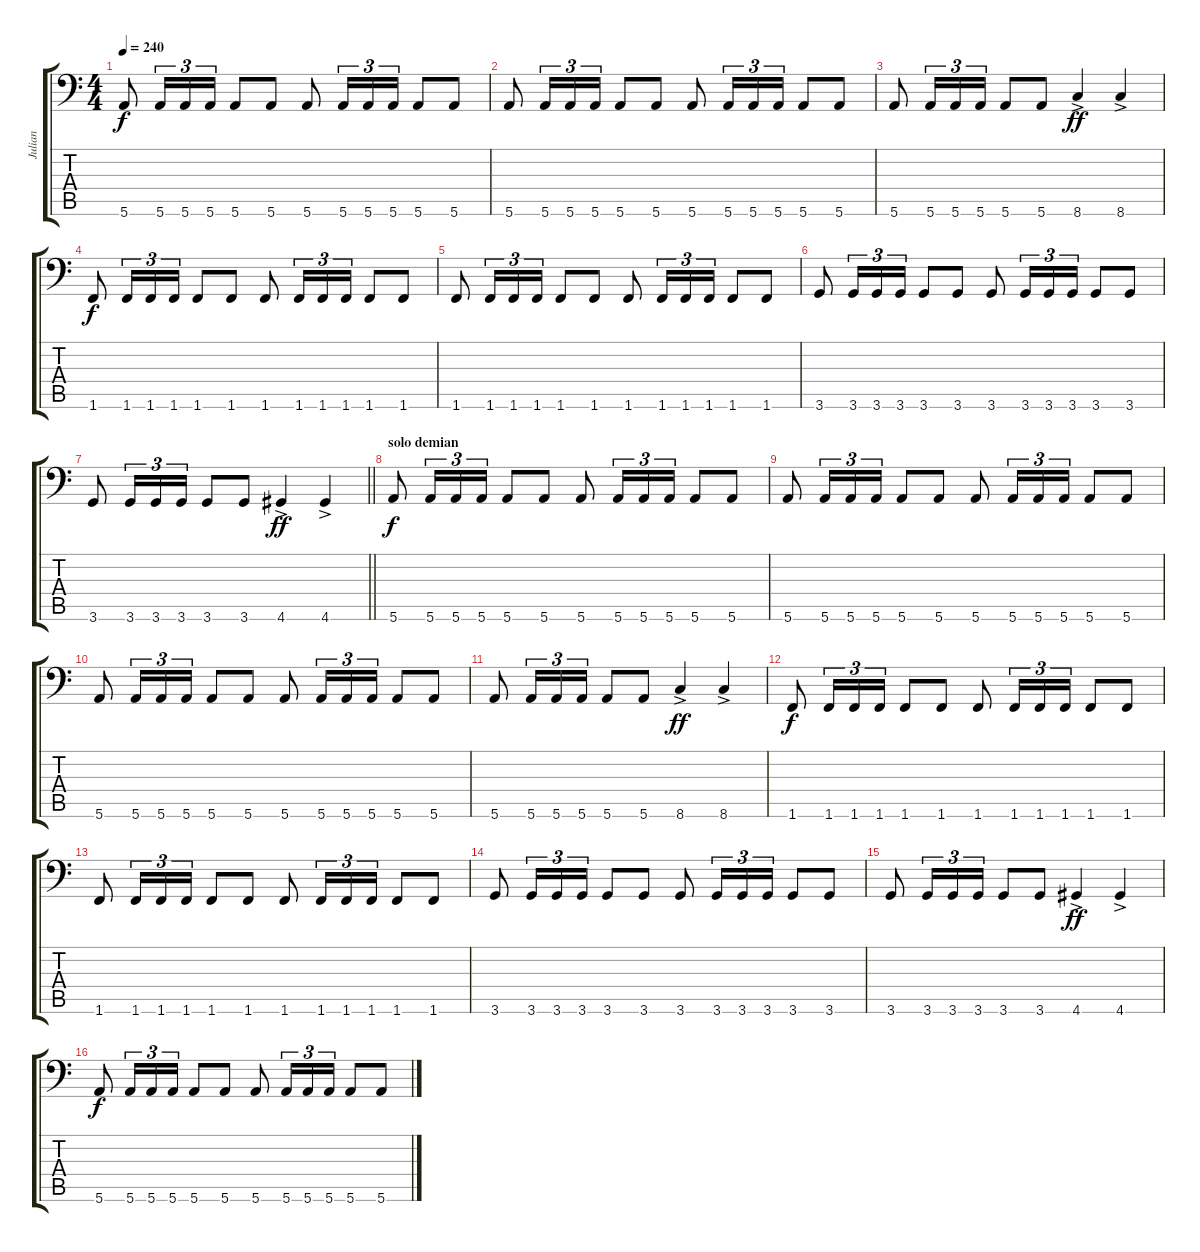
\track ("Julian" "Julian") {instrument electricbasspick}
\staff {score tabs}
\tuning (E3 B2 G2 D2 A1 E1) {hide}
\ts (4 4)
\tempo 240
\clef f4
\ks c
5.6.8{dy f} 5.6.16{tu (3 2)} 5.6.16{tu (3 2)} 5.6.16{tu (3 2)} 5.6.8 5.6.8 5.6.8 5.6.16{tu (3 2)} 5.6.16{tu (3 2)} 5.6.16{tu (3 2)} 5.6.8 5.6.8 |
5.6.8 5.6.16{tu (3 2)} 5.6.16{tu (3 2)} 5.6.16{tu (3 2)} 5.6.8 5.6.8 5.6.8 5.6.16{tu (3 2)} 5.6.16{tu (3 2)} 5.6.16{tu (3 2)} 5.6.8 5.6.8 |
5.6.8 5.6.16{tu (3 2)} 5.6.16{tu (3 2)} 5.6.16{tu (3 2)} 5.6.8 5.6.8 8.6{ac}.4{dy ff} 8.6{ac}.4 |
1.6.8{dy f} 1.6.16{tu (3 2)} 1.6.16{tu (3 2)} 1.6.16{tu (3 2)} 1.6.8 1.6.8 1.6.8 1.6.16{tu (3 2)} 1.6.16{tu (3 2)} 1.6.16{tu (3 2)} 1.6.8 1.6.8 |
1.6.8 1.6.16{tu (3 2)} 1.6.16{tu (3 2)} 1.6.16{tu (3 2)} 1.6.8 1.6.8 1.6.8 1.6.16{tu (3 2)} 1.6.16{tu (3 2)} 1.6.16{tu (3 2)} 1.6.8 1.6.8 |
3.6.8 3.6.16{tu (3 2)} 3.6.16{tu (3 2)} 3.6.16{tu (3 2)} 3.6.8 3.6.8 3.6.8 3.6.16{tu (3 2)} 3.6.16{tu (3 2)} 3.6.16{tu (3 2)} 3.6.8 3.6.8 |
\barLineRight lightlight
3.6.8 3.6.16{tu (3 2)} 3.6.16{tu (3 2)} 3.6.16{tu (3 2)} 3.6.8 3.6.8 4.6{ac}.4{dy ff} 4.6{ac}.4 |
\section ("" "solo demian")
5.6.8{dy f} 5.6.16{tu (3 2)} 5.6.16{tu (3 2)} 5.6.16{tu (3 2)} 5.6.8 5.6.8 5.6.8 5.6.16{tu (3 2)} 5.6.16{tu (3 2)} 5.6.16{tu (3 2)} 5.6.8 5.6.8 |
5.6.8 5.6.16{tu (3 2)} 5.6.16{tu (3 2)} 5.6.16{tu (3 2)} 5.6.8 5.6.8 5.6.8 5.6.16{tu (3 2)} 5.6.16{tu (3 2)} 5.6.16{tu (3 2)} 5.6.8 5.6.8 |
5.6.8 5.6.16{tu (3 2)} 5.6.16{tu (3 2)} 5.6.16{tu (3 2)} 5.6.8 5.6.8 5.6.8 5.6.16{tu (3 2)} 5.6.16{tu (3 2)} 5.6.16{tu (3 2)} 5.6.8 5.6.8 |
5.6.8 5.6.16{tu (3 2)} 5.6.16{tu (3 2)} 5.6.16{tu (3 2)} 5.6.8 5.6.8 8.6{ac}.4{dy ff} 8.6{ac}.4 |
1.6.8{dy f} 1.6.16{tu (3 2)} 1.6.16{tu (3 2)} 1.6.16{tu (3 2)} 1.6.8 1.6.8 1.6.8 1.6.16{tu (3 2)} 1.6.16{tu (3 2)} 1.6.16{tu (3 2)} 1.6.8 1.6.8 |
1.6.8 1.6.16{tu (3 2)} 1.6.16{tu (3 2)} 1.6.16{tu (3 2)} 1.6.8 1.6.8 1.6.8 1.6.16{tu (3 2)} 1.6.16{tu (3 2)} 1.6.16{tu (3 2)} 1.6.8 1.6.8 |
3.6.8 3.6.16{tu (3 2)} 3.6.16{tu (3 2)} 3.6.16{tu (3 2)} 3.6.8 3.6.8 3.6.8 3.6.16{tu (3 2)} 3.6.16{tu (3 2)} 3.6.16{tu (3 2)} 3.6.8 3.6.8 |
3.6.8 3.6.16{tu (3 2)} 3.6.16{tu (3 2)} 3.6.16{tu (3 2)} 3.6.8 3.6.8 4.6{ac}.4{dy ff} 4.6{ac}.4 |
5.6.8{dy f} 5.6.16{tu (3 2)} 5.6.16{tu (3 2)} 5.6.16{tu (3 2)} 5.6.8 5.6.8 5.6.8 5.6.16{tu (3 2)} 5.6.16{tu (3 2)} 5.6.16{tu (3 2)} 5.6.8 5.6.8
